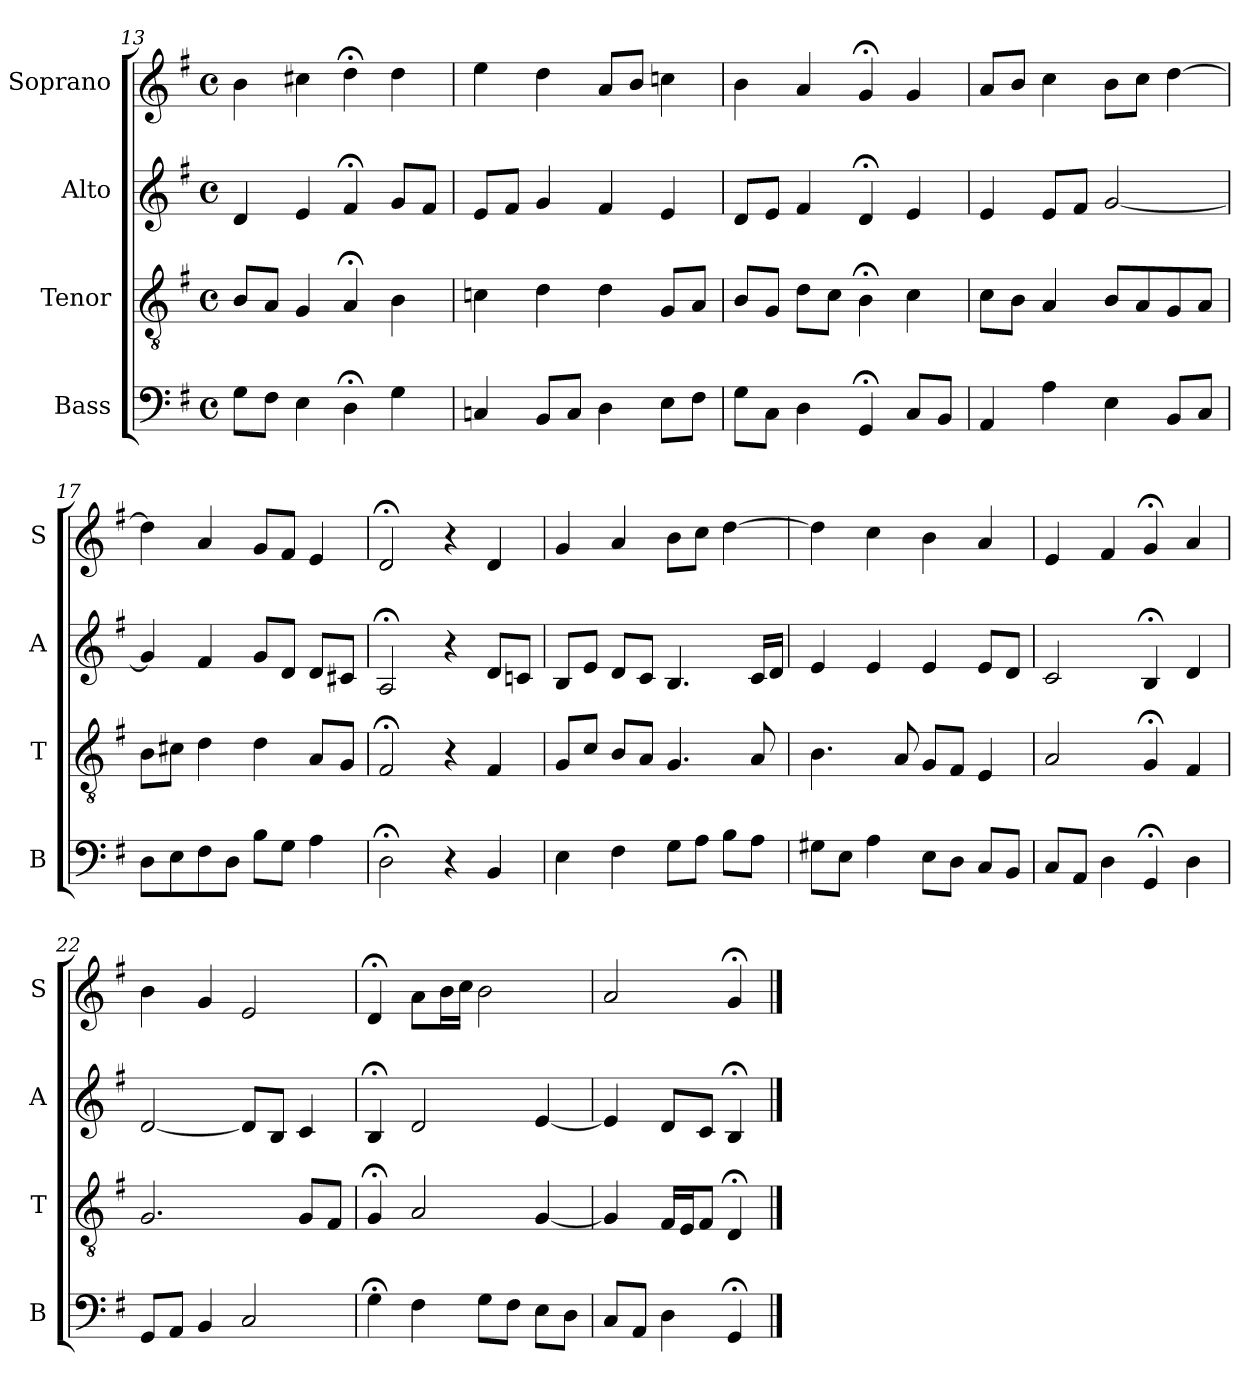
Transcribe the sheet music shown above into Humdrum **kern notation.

**kern	**kern	**kern	**kern
*part4	*part3	*part2	*part1
*staff4	*staff3	*staff2	*staff1
*I"Bass	*I"Tenor	*I"Alto	*I"Soprano
*I'B	*I'T	*I'A	*I'S
*clefF4	*clefGv2	*clefG2	*clefG2
*k[f#]	*k[f#]	*k[f#]	*k[f#]
*G:	*G:	*G:	*G:
*M4/4	*M4/4	*M4/4	*M4/4
*met(c)	*met(c)	*met(c)	*met(c)
=13	=13	=13	=13
8GL	8BL	4d	4b
8F#J	8AJ	.	.
4Ei	4Gi	4ei	4cc#Xi
4D;<	4A;<	4f#;<	4dd;<
4G	4B	8gL	4dd
.	.	8f#J	.
=14	=14	=14	=14
4Cn	4cn	8eL	4ee
.	.	8f#J	.
8BBL	4d	4g	4dd
8CJ	.	.	.
4D	4d	4f#	8aL
.	.	.	8bJ
8EL	8GL	4e	4ccn
8F#J	8AJ	.	.
=15	=15	=15	=15
8GL	8BL	8dL	4b
8CJ	8GJ	8eJ	.
4D	8dL	4f#	4a
.	8cJ	.	.
4GG;<	4B;<	4d;<	4g;<
8CL	4c	4e	4g
8BBJ	.	.	.
=16	=16	=16	=16
4AA	8cL	4e	8aL
.	8BJ	.	8bJ
4A	4A	8eL	4cc
.	.	8f#J	.
4E	8BL	[2g	8bL
.	8A	.	8ccJ
8BBL	8G	.	[4dd
8CJ	8AJ	.	.
=17	=17	=17	=17
8DL	8BL	4g]	4dd]
8E	8c#XJ	.	.
8F#	4d	4f#	4a
8DJ	.	.	.
8BL	4d	8gL	8gL
8GJ	.	8dJ	8f#J
4A	8AL	8dL	4e
.	8GJ	8c#XJ	.
=18	=18	=18	=18
2D;<	2F#;<	2A;<	2d;<
4r	4r	4r	4r
4BB	4F#	8dL	4d
.	.	8cnJ	.
=19	=19	=19	=19
4E	8GL	8BL	4g
.	8cJ	8eJ	.
4F#	8BL	8dL	4a
.	8AJ	8cJ	.
8GL	4.G	4.B	8bL
8AJ	.	.	8ccJ
8BL	.	.	[4dd
8AJ	8A	16cLL	.
.	.	16dJJ	.
=20	=20	=20	=20
8G#XL	4.B	4e	4dd]
8EJ	.	.	.
4A	.	4e	4cc
.	8A	.	.
8EL	8GL	4e	4b
8DJ	8F#J	.	.
8CL	4E	8eL	4a
8BBJ	.	8dJ	.
=21	=21	=21	=21
8CL	2A	2c	4e
8AAJ	.	.	.
4D	.	.	4f#
4GG;<	4G;<	4B;<	4g;<
4D	4F#	4d	4a
=22	=22	=22	=22
8GGL	2.G	[2d	4b
8AAJ	.	.	.
4BB	.	.	4g
2C	.	8dL]	2e
.	.	8BJ	.
.	8GL	4c	.
.	8F#J	.	.
=23	=23	=23	=23
4G;<	4G;<	4B;<	4d;<
4F#	2A	2d	8aL
.	.	.	16bL
.	.	.	16ccJJ
8GL	.	.	2b
8F#J	.	.	.
8EL	[4G	[4e	.
8DJ	.	.	.
=24	=24	=24	=24
8CL	4G]	4e]	2a
8AAJ	.	.	.
4D	16F#LL	8dL	.
.	16EJ	.	.
.	8F#J	8cJ	.
4GG;<	4D;<	4B;<	4g;<
==	==	==	==
*-	*-	*-	*-
